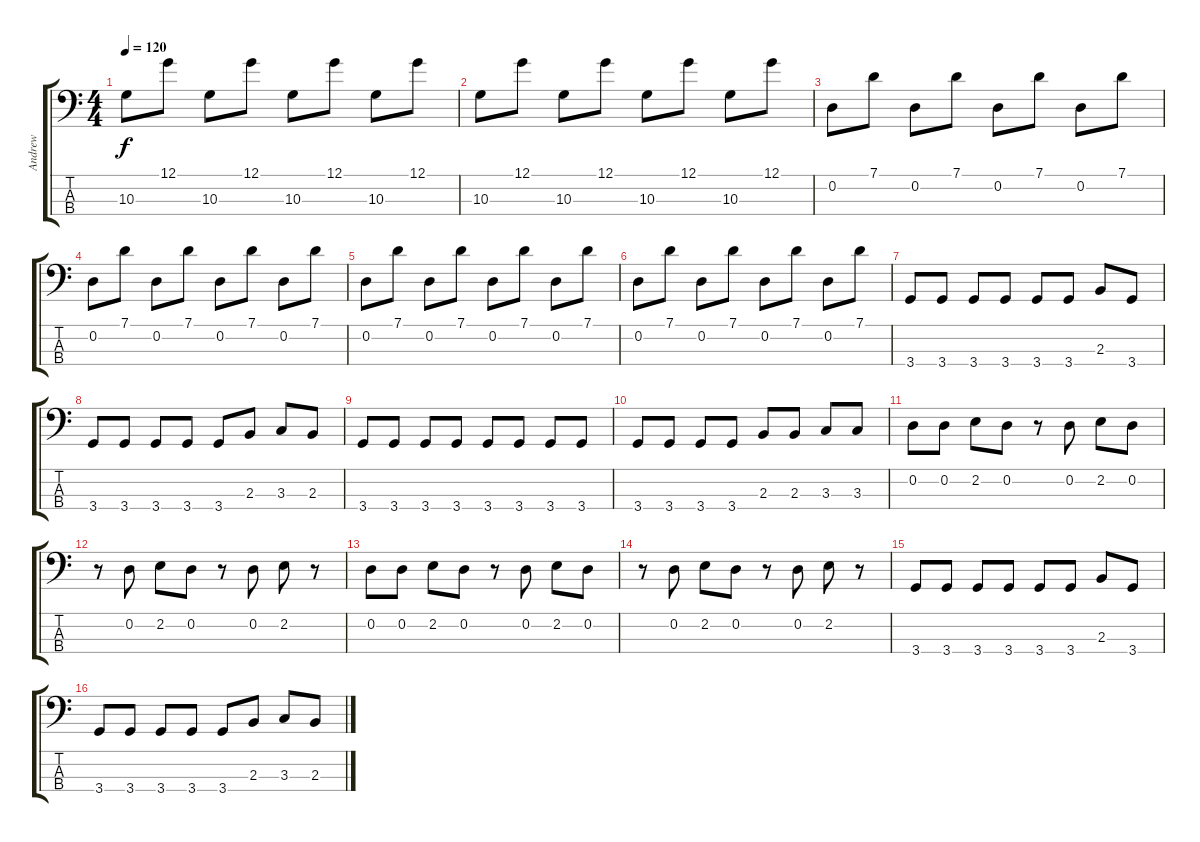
\track ("Andrew" "Andrew") {instrument electricbassfinger}
\staff {score tabs}
\tuning (G2 D2 A1 E1) {hide}
\ts (4 4)
\tempo 120
\clef f4
\ks c
10.3.8{dy f} 12.1.8 10.3.8 12.1.8 10.3.8 12.1.8 10.3.8 12.1.8 |
10.3.8 12.1.8 10.3.8 12.1.8 10.3.8 12.1.8 10.3.8 12.1.8 |
0.2.8 7.1.8 0.2.8 7.1.8 0.2.8 7.1.8 0.2.8 7.1.8 |
0.2.8 7.1.8 0.2.8 7.1.8 0.2.8 7.1.8 0.2.8 7.1.8 |
0.2.8 7.1.8 0.2.8 7.1.8 0.2.8 7.1.8 0.2.8 7.1.8 |
0.2.8 7.1.8 0.2.8 7.1.8 0.2.8 7.1.8 0.2.8 7.1.8 |
3.4.8 3.4.8 3.4.8 3.4.8 3.4.8 3.4.8 2.3.8 3.4.8 |
3.4.8 3.4.8 3.4.8 3.4.8 3.4.8 2.3.8 3.3.8 2.3.8 |
3.4.8 3.4.8 3.4.8 3.4.8 3.4.8 3.4.8 3.4.8 3.4.8 |
3.4.8 3.4.8 3.4.8 3.4.8 2.3.8 2.3.8 3.3.8 3.3.8 |
0.2.8 0.2.8 2.2.8 0.2.8 r.8 0.2.8 2.2.8 0.2.8 |
r.8 0.2.8 2.2.8 0.2.8 r.8 0.2.8 2.2.8 r.8 |
0.2.8 0.2.8 2.2.8 0.2.8 r.8 0.2.8 2.2.8 0.2.8 |
r.8 0.2.8 2.2.8 0.2.8 r.8 0.2.8 2.2.8 r.8 |
3.4.8 3.4.8 3.4.8 3.4.8 3.4.8 3.4.8 2.3.8 3.4.8 |
3.4.8 3.4.8 3.4.8 3.4.8 3.4.8 2.3.8 3.3.8 2.3.8
